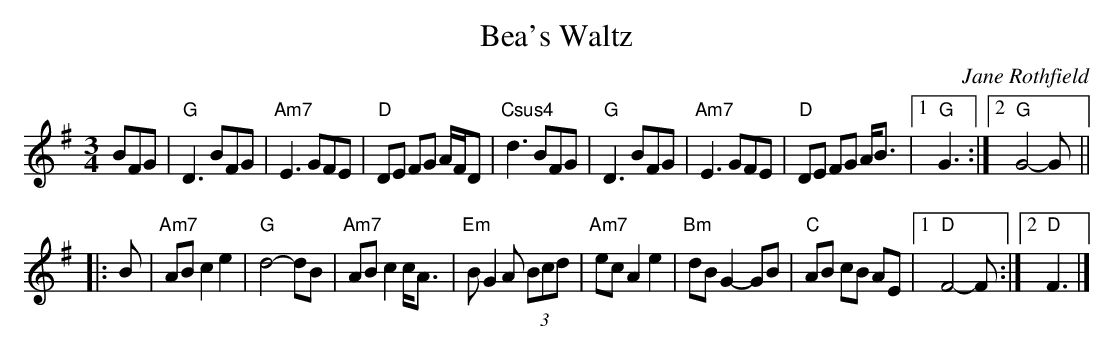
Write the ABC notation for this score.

X:1
T: Bea's Waltz
C: Jane Rothfield
M: 3/4
L: 1/8
K: G
BFG |\
"G"D3 BFG | "Am7"E3 GFE | "D"DE FG A/F/D | "Csus4"d3 BFG |\
"G"D3 BFG | "Am7"E3 GFE | "D"DE FG A<B |1 "G"G3 :|2 "G"G4- G ||
|: B |\
"Am7"AB c2 e2 | "G"d4- dB | "Am7"AB c2 c<A | "Em"BG2A (3Bcd |\
"Am7"ec A2 e2 | "Bm"dB G2- GB | "C"AB cB AE |1 "D"F4- F :|2 "D"F3 |]
